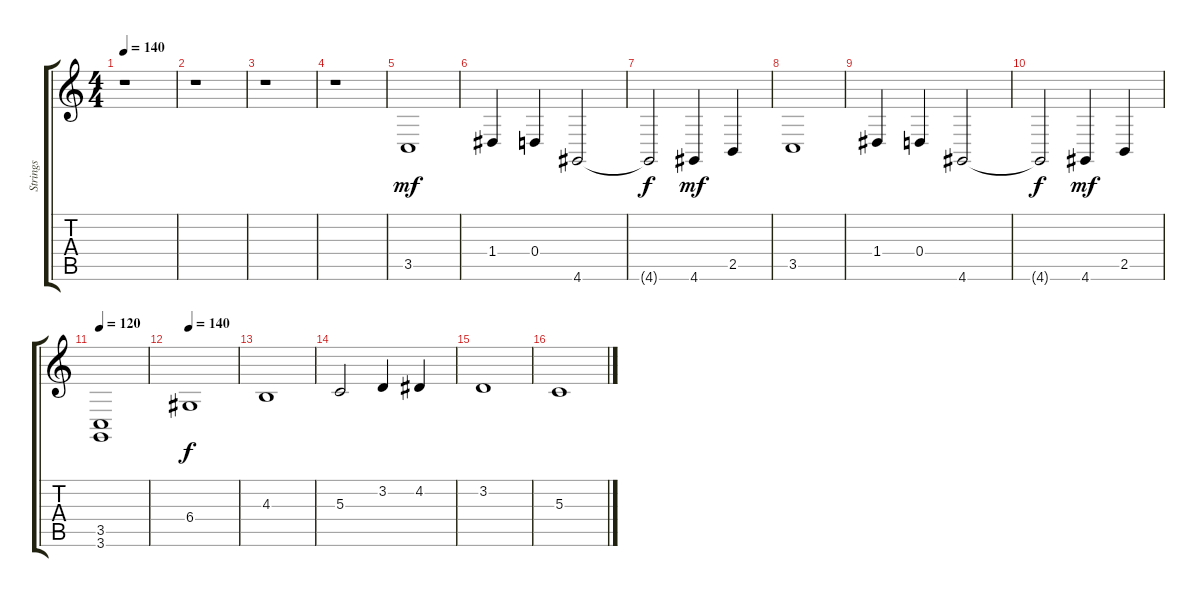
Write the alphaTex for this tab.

\track ("Strings" "Strings") {instrument stringensemble1}
\staff {score tabs}
\tuning (E4 B3 G3 D3 A2 E2) {hide}
\ts (4 4)
\tempo 140
\tempo 70
\tempo 140
\clef g2
\ks c
r.1{dy mf instrument stringensemble1} |
r.1 |
r.1 |
r.1 |
3.5.1 |
1.4.4 0.4.4 4.6.2 |
4.6{t}.2{dy f} 4.6.4{dy mf} 2.5.4 |
3.5.1 |
1.4.4 0.4.4 4.6.2 |
4.6{t}.2{dy f} 4.6.4{dy mf} 2.5.4 |
\tempo 120
(3.5 3.6).1 |
\tempo 140
6.4.1{dy f} |
4.3.1 |
5.3.2 3.2.4 4.2.4 |
3.2.1 |
5.3.1
